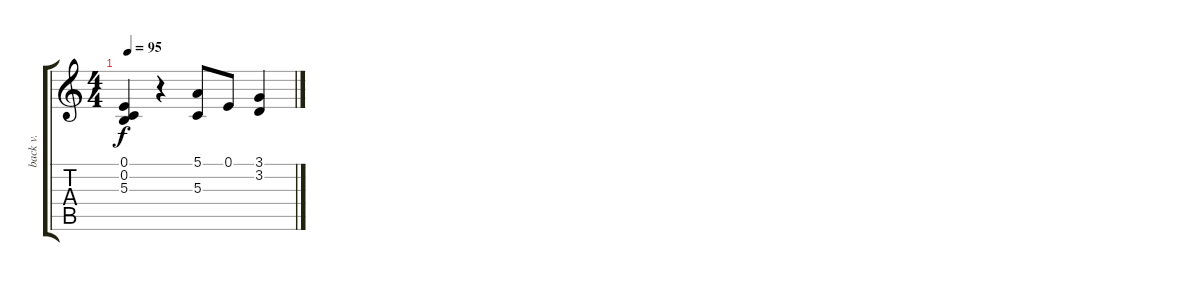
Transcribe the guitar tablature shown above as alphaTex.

\track ("back v." "back v.") {instrument choiraahs}
\staff {score tabs}
\tuning (E4 B3 G3 D3 A2 E2) {hide}
\ts (4 4)
\tempo 95
\clef g2
\ks c
(0.1 0.2 5.3).4{dy f} r.4 (5.1 5.3).8 0.1.8 (3.1 3.2).4
